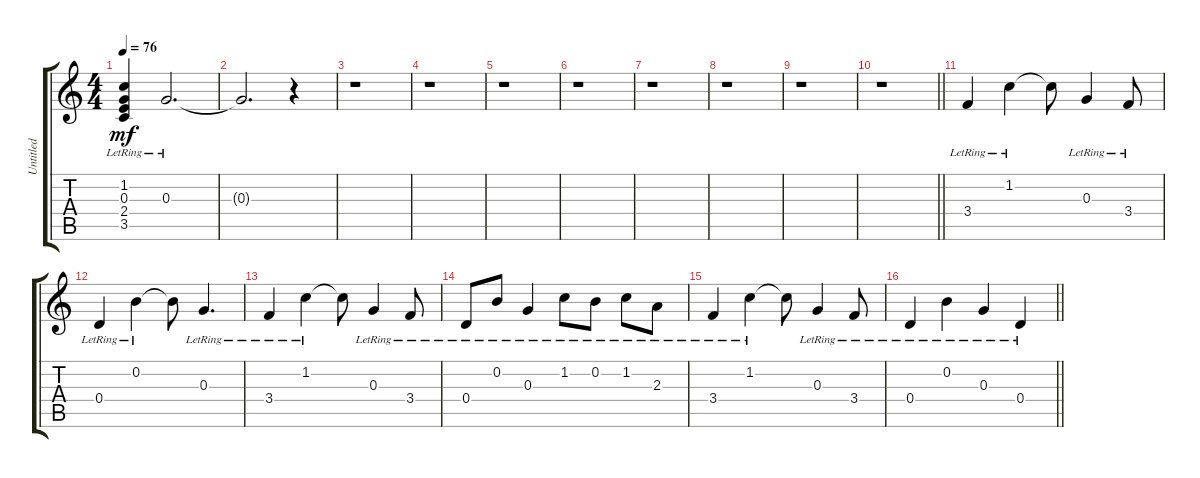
\track ("Untitled" "Untitled") {instrument distortionguitar}
\staff {score tabs}
\tuning (E4 B3 G3 D3 A2 E2) {hide}
\ts (4 4)
\tempo 76
\clef g2
\ks c
(1.2{lr} 0.3{lr} 2.4{lr} 3.5{lr}).4{dy mf} 0.3{lr}.2{d} |
0.3{t}.2{d} r.4 |
r.1 |
r.1 |
r.1 |
r.1 |
r.1 |
r.1 |
r.1 |
\barLineRight lightlight
r.1 |
3.4{lr}.4 1.2{lr}.4 1.2{t}.8 0.3{lr}.4 3.4{lr}.8 |
0.4{lr}.4 0.2{lr}.4 0.2{t}.8 0.3{lr}.4{d} |
3.4{lr}.4 1.2{lr}.4 1.2{t}.8 0.3{lr}.4 3.4{lr}.8 |
0.4{lr}.8 0.2{lr}.8 0.3{lr}.4 1.2{lr}.8 0.2{lr}.8 1.2{lr}.8 2.3{lr}.8 |
3.4{lr}.4 1.2{lr}.4 1.2{t}.8 0.3{lr}.4 3.4{lr}.8 |
\barLineRight lightlight
0.4{lr}.4 0.2{lr}.4 0.3{lr}.4 0.4{lr}.4
